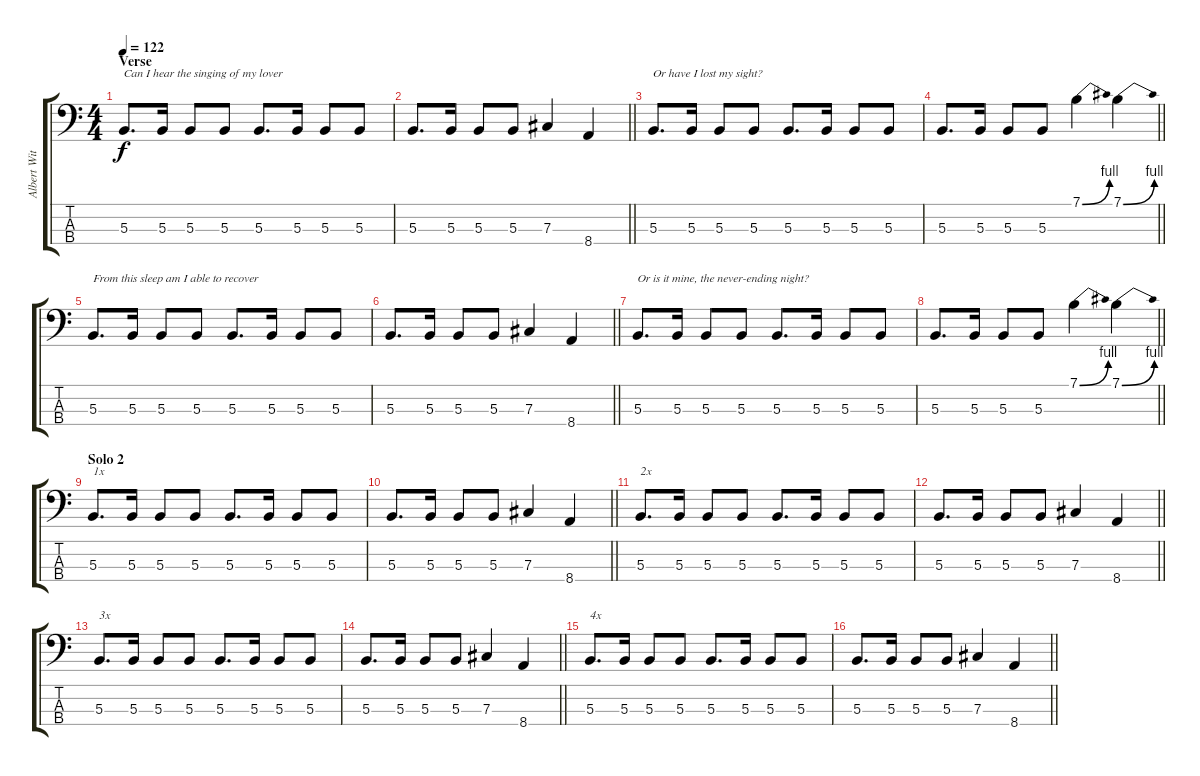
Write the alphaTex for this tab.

\track ("Albert Witchfinder" "Albert Wit") {instrument electricbassfinger bank 255}
\staff {score tabs}
\tuning (E2 B1 Gb1 Db1) {hide}
\ts (4 4)
\section ("" "Verse")
\tempo 122
\clef f4
\ks c
5.3.8{d txt "Can I hear the singing of my lover" dy f} 5.3.16 5.3.8 5.3.8 5.3.8{d} 5.3.16 5.3.8 5.3.8 |
\barLineRight lightlight
5.3.8{d} 5.3.16 5.3.8 5.3.8 7.3.4 8.4.4 |
5.3.8{d txt "Or have I lost my sight?"} 5.3.16 5.3.8 5.3.8 5.3.8{d} 5.3.16 5.3.8 5.3.8 |
\barLineRight lightlight
5.3.8{d} 5.3.16 5.3.8 5.3.8 7.1{be (bend 0 0 60 4)}.4 7.1{be (bend 0 0 60 4)}.4 |
5.3.8{d txt "From this sleep am I able to recover"} 5.3.16 5.3.8 5.3.8 5.3.8{d} 5.3.16 5.3.8 5.3.8 |
\barLineRight lightlight
5.3.8{d} 5.3.16 5.3.8 5.3.8 7.3.4 8.4.4 |
5.3.8{d txt "Or is it mine, the never-ending night?"} 5.3.16 5.3.8 5.3.8 5.3.8{d} 5.3.16 5.3.8 5.3.8 |
\barLineRight lightlight
5.3.8{d} 5.3.16 5.3.8 5.3.8 7.1{be (bend 0 0 60 4)}.4 7.1{be (bend 0 0 60 4)}.4 |
\section ("" "Solo 2")
5.3.8{d txt "1x"} 5.3.16 5.3.8 5.3.8 5.3.8{d} 5.3.16 5.3.8 5.3.8 |
\barLineRight lightlight
5.3.8{d} 5.3.16 5.3.8 5.3.8 7.3.4 8.4.4 |
5.3.8{d txt "2x"} 5.3.16 5.3.8 5.3.8 5.3.8{d} 5.3.16 5.3.8 5.3.8 |
\barLineRight lightlight
5.3.8{d} 5.3.16 5.3.8 5.3.8 7.3.4 8.4.4 |
5.3.8{d txt "3x"} 5.3.16 5.3.8 5.3.8 5.3.8{d} 5.3.16 5.3.8 5.3.8 |
\barLineRight lightlight
5.3.8{d} 5.3.16 5.3.8 5.3.8 7.3.4 8.4.4 |
5.3.8{d txt "4x"} 5.3.16 5.3.8 5.3.8 5.3.8{d} 5.3.16 5.3.8 5.3.8 |
\barLineRight lightlight
5.3.8{d} 5.3.16 5.3.8 5.3.8 7.3.4 8.4.4
